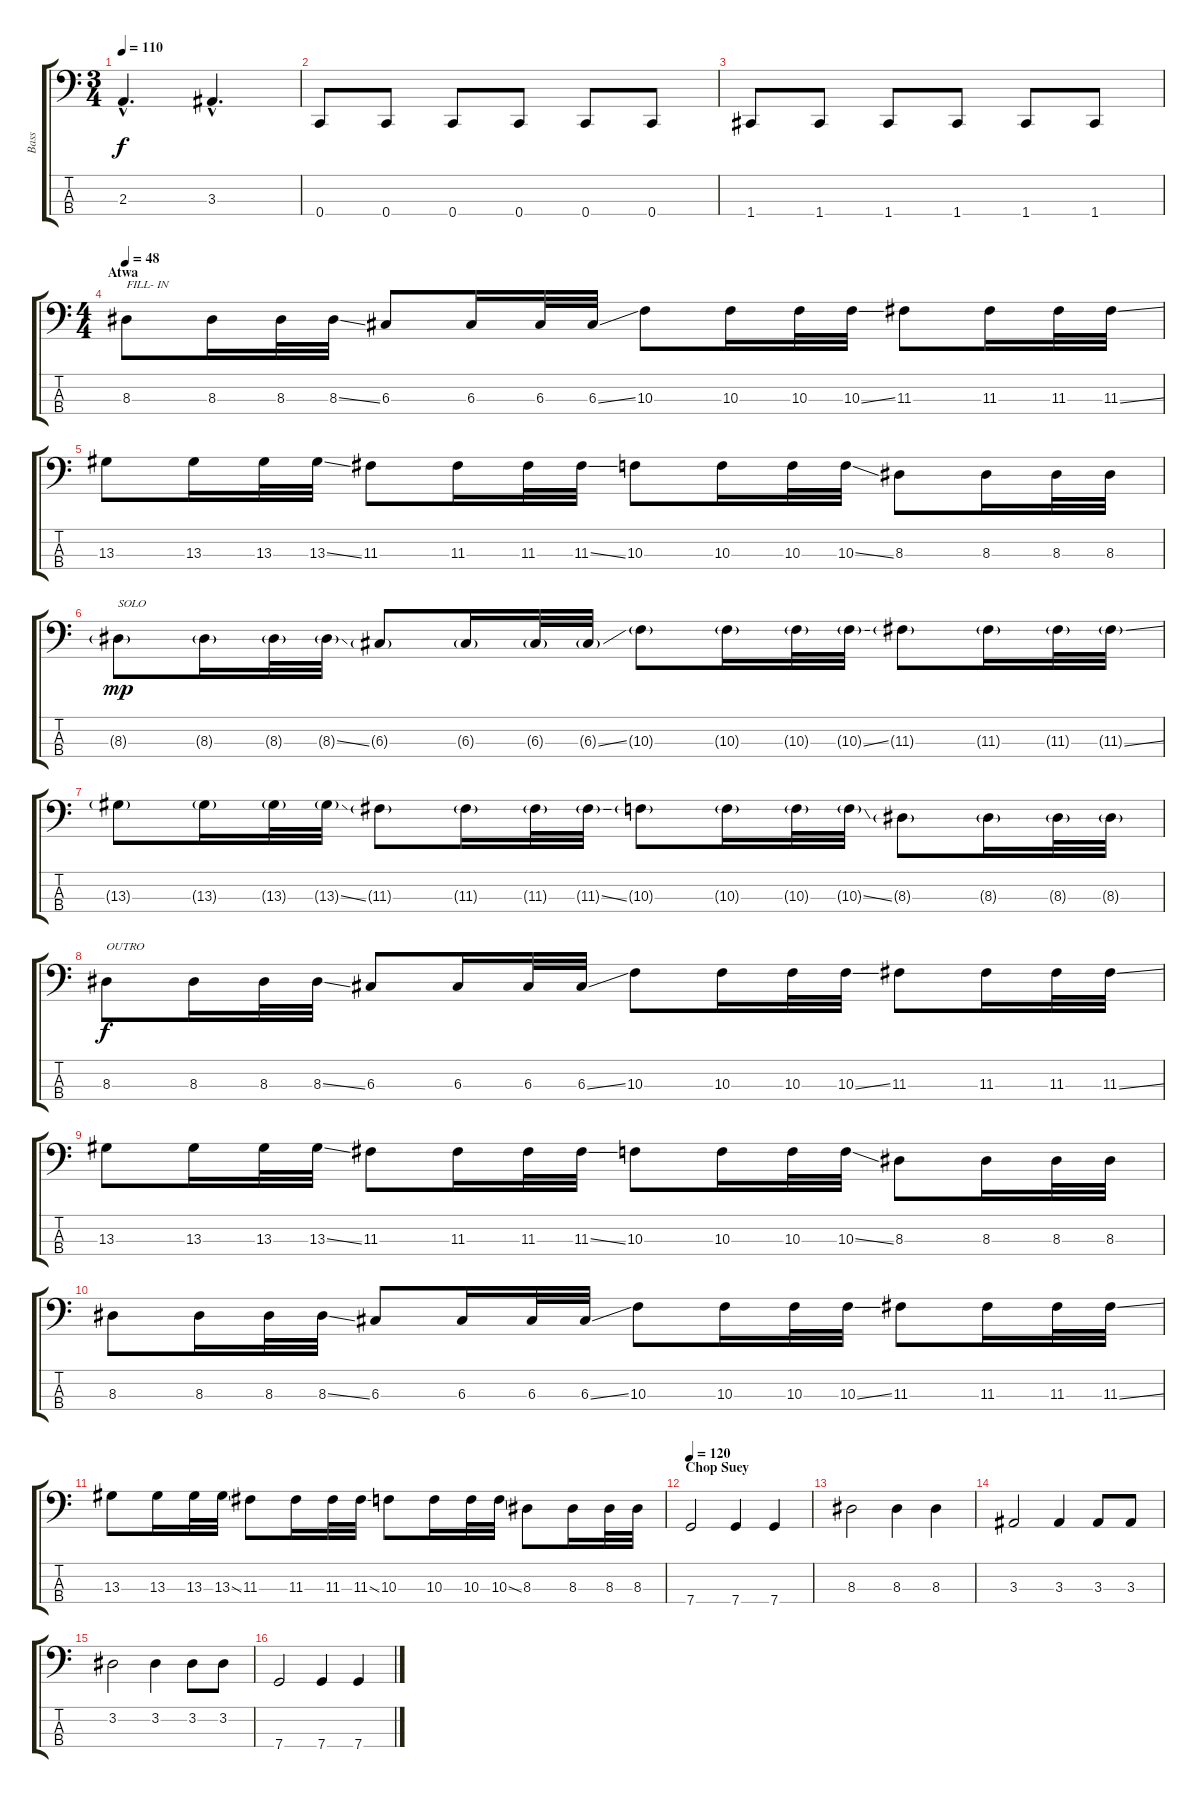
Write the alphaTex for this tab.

\track ("Bass" "Bass") {instrument slapbass2}
\staff {score tabs}
\tuning (F2 C2 G1 C1) {hide}
\ts (3 4)
\tempo 110
\clef f4
\ks c
2.3{hac}.4{d dy f} 3.3{hac}.4{d} |
0.4.8 0.4.8 0.4.8 0.4.8 0.4.8 0.4.8 |
1.4.8 1.4.8 1.4.8 1.4.8 1.4.8 1.4.8 |
\ts (4 4)
\section ("" "Atwa")
\tempo 48
8.3.8{txt "FILL- IN" instrument electricbassfinger} 8.3.16 8.3.32 8.3{ss}.32 6.3.8 6.3.16 6.3.32 6.3{ss}.32 10.3.8 10.3.16 10.3.32 10.3{ss}.32 11.3.8 11.3.16 11.3.32 11.3{ss}.32 |
13.3.8 13.3.16 13.3.32 13.3{ss}.32 11.3.8 11.3.16 11.3.32 11.3{ss}.32 10.3.8 10.3.16 10.3.32 10.3{ss}.32 8.3.8 8.3.16 8.3.32 8.3.32 |
8.3{g}.8{txt "SOLO" dy mp} 8.3{g}.16 8.3{g}.32 8.3{ss g}.32 6.3{g}.8 6.3{g}.16 6.3{g}.32 6.3{ss g}.32 10.3{g}.8 10.3{g}.16 10.3{g}.32 10.3{ss g}.32 11.3{g}.8 11.3{g}.16 11.3{g}.32 11.3{ss g}.32 |
13.3{g}.8 13.3{g}.16 13.3{g}.32 13.3{ss g}.32 11.3{g}.8 11.3{g}.16 11.3{g}.32 11.3{ss g}.32 10.3{g}.8 10.3{g}.16 10.3{g}.32 10.3{ss g}.32 8.3{g}.8 8.3{g}.16 8.3{g}.32 8.3{g}.32 |
8.3.8{txt "OUTRO" dy f} 8.3.16 8.3.32 8.3{ss}.32 6.3.8 6.3.16 6.3.32 6.3{ss}.32 10.3.8 10.3.16 10.3.32 10.3{ss}.32 11.3.8 11.3.16 11.3.32 11.3{ss}.32 |
13.3.8 13.3.16 13.3.32 13.3{ss}.32 11.3.8 11.3.16 11.3.32 11.3{ss}.32 10.3.8 10.3.16 10.3.32 10.3{ss}.32 8.3.8 8.3.16 8.3.32 8.3.32 |
8.3.8 8.3.16 8.3.32 8.3{ss}.32 6.3.8 6.3.16 6.3.32 6.3{ss}.32 10.3.8 10.3.16 10.3.32 10.3{ss}.32 11.3.8 11.3.16 11.3.32 11.3{ss}.32 |
13.3.8 13.3.16 13.3.32 13.3{ss}.32 11.3.8 11.3.16 11.3.32 11.3{ss}.32 10.3.8 10.3.16 10.3.32 10.3{ss}.32 8.3.8 8.3.16 8.3.32 8.3.32 |
\section ("" "Chop Suey")
\tempo 120
7.4.2{volume 16} 7.4.4 7.4.4 |
8.3.2 8.3.4 8.3.4 |
3.3.2 3.3.4 3.3.8 3.3.8 |
3.2.2 3.2.4 3.2.8 3.2.8 |
7.4.2 7.4.4 7.4.4
